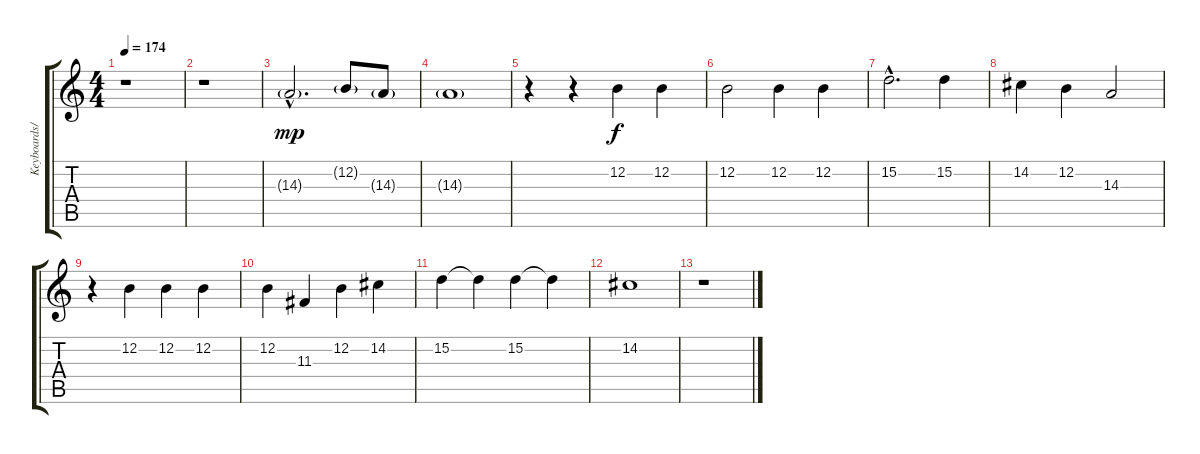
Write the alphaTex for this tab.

\track ("Keyboards/Livia" "Keyboards/") {instrument drawbarorgan}
\staff {score tabs}
\tuning (E4 B3 G3 D3 A2 E2) {hide}
\ts (4 4)
\tempo 174
\clef g2
\ks c
r.1{dy f} |
r.1 |
14.3{g hac}.2{d dy mp} 12.2{g}.8 14.3{g}.8 |
14.3{g}.1 |
r.4{instrument choiraahs} r.4 12.2.4{dy f} 12.2.4 |
12.2.2 12.2.4 12.2.4 |
15.2{hac}.2{d} 15.2.4 |
14.2.4 12.2.4 14.3.2 |
r.4 12.2.4 12.2.4 12.2.4 |
12.2.4 11.3.4 12.2.4 14.2.4 |
15.2.4 15.2{t}.4 15.2.4 15.2{t}.4 |
14.2.1 |
r.1
